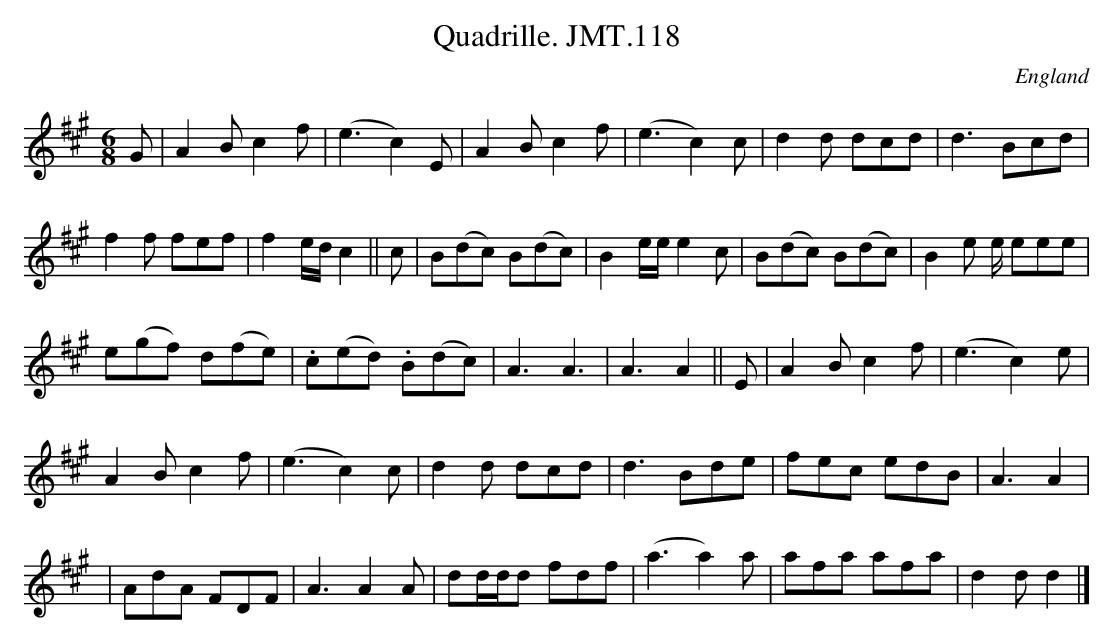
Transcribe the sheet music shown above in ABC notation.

X:1
T:Quadrille. JMT.118
M:6/8
L:1/8
O:England
K:A
G | A2Bc2f | (e3c2) E| A2B c2f | (e3c2)c |  d2d dcd | d3Bcd |!
 f2f fef |f2e/d/c2 || c | B(dc) B(dc) | B2e/e/ e2c |  B(dc) B(dc) | B2 e
/e/ eee |!
 e(gf) d(fe) | .c(ed) .B(dc) | A3 A3 | A3 A2 ||E | A2B c2f | (e3c2) e |!
 A2B c2f | (e3 c2) c | d2d dcd | d3 Bde | fec edB | A3A2 |!
| %Should be cedillaA | dd/2d/2d fdf | a3 a2 A |!
 AdA FDF | A3 A2 A | dd/2d/2d fdf | (a3 a2)a | afa afa| d2dd2|]
